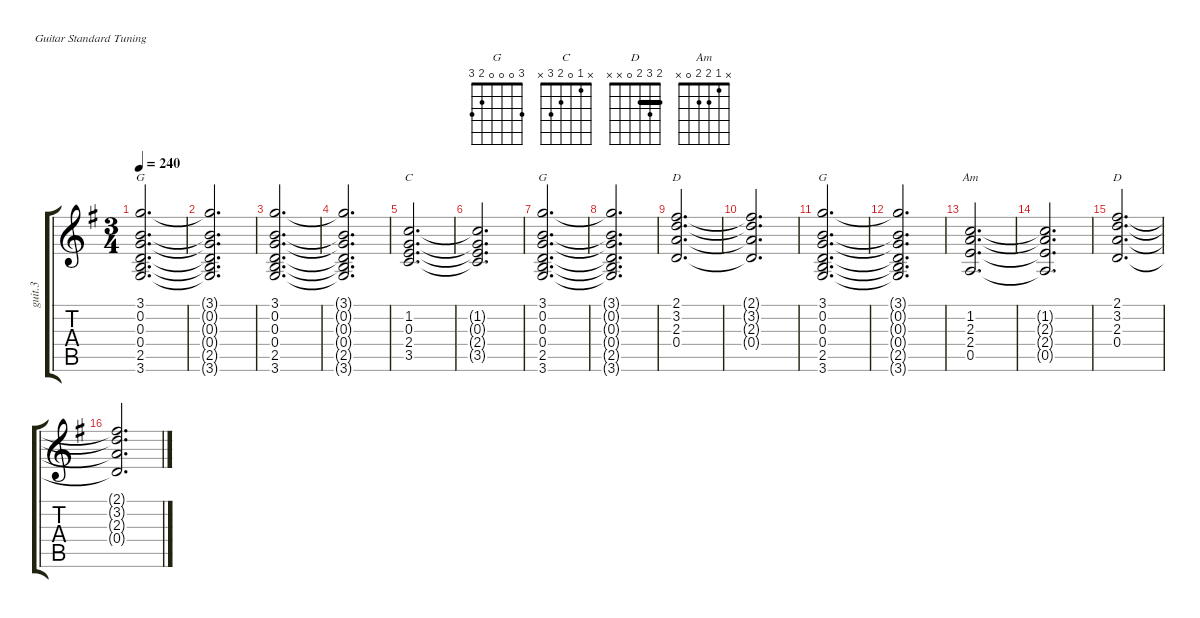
\defaultSystemsLayout 8
\hideDynamics
\bracketExtendMode groupsimilarinstruments
\otherSystemsTrackNameOrientation horizontal
\track ("Guitar 3" "guit.3") {defaultSystemsLayout 8 instrument acousticguitarnylon}
\staff {score tabs}
\tuning (E4 B3 G3 D3 A2 E2)
\chord ("G" 3 0 0 0 2 3) {showfingering false}
\chord ("C" x 1 0 2 3 x) {showfingering false}
\chord ("D" 2 3 2 0 x x) {showfingering false barre 2}
\chord ("Am" x 1 2 2 0 x) {showfingering false}
\ts (3 4)
\beaming (8 2 2 2)
\tempo 240
\clef g2
\ks g
(0.2{acc forcenatural} 0.3{acc forcenatural} 0.4{acc forcenatural} 3.6{acc forcenatural} 2.5{acc forcenatural} 3.1{acc forcenatural}).2{d ch "G" dy mf instrument acousticguitarnylon beam Up} |
(3.1{t acc forcenatural} 0.2{t acc forcenatural} 0.3{t acc forcenatural} 0.4{t acc forcenatural} 2.5{t acc forcenatural} 3.6{t acc forcenatural}).2{d beam Up} |
(3.1{acc forcenatural} 0.2{acc forcenatural} 0.3{acc forcenatural} 0.4{acc forcenatural} 2.5{acc forcenatural} 3.6{acc forcenatural}).2{d beam Up} |
(3.1{t acc forcenatural} 0.2{t acc forcenatural} 0.3{t acc forcenatural} 0.4{t acc forcenatural} 2.5{t acc forcenatural} 3.6{t acc forcenatural}).2{d beam Up} |
(3.5{acc forcenatural} 2.4{acc forcenatural} 0.3{acc forcenatural} 1.2{acc forcenatural}).2{d ch "C" beam Up} |
(1.2{t acc forcenatural} 0.3{t acc forcenatural} 2.4{t acc forcenatural} 3.5{t acc forcenatural}).2{d beam Up} |
(3.6{acc forcenatural} 2.5{acc forcenatural} 0.4{acc forcenatural} 0.3{acc forcenatural} 0.2{acc forcenatural} 3.1{acc forcenatural}).2{d ch "G" beam Up} |
(3.6{t acc forcenatural} 2.5{t acc forcenatural} 0.4{t acc forcenatural} 0.3{t acc forcenatural} 0.2{t acc forcenatural} 3.1{t acc forcenatural}).2{d beam Up} |
(2.1{acc #} 3.2{acc forcenatural} 2.3{acc forcenatural} 0.4{acc forcenatural}).2{d ch "D" beam Up} |
(2.1{t acc #} 3.2{t acc forcenatural} 2.3{t acc forcenatural} 0.4{t acc forcenatural}).2{d beam Up} |
(3.6{acc forcenatural} 2.5{acc forcenatural} 0.4{acc forcenatural} 0.3{acc forcenatural} 0.2{acc forcenatural} 3.1{acc forcenatural}).2{d ch "G" beam Up} |
(3.6{t acc forcenatural} 2.5{t acc forcenatural} 0.4{t acc forcenatural} 0.3{t acc forcenatural} 0.2{t acc forcenatural} 3.1{t acc forcenatural}).2{d beam Up} |
(0.5{acc forcenatural} 2.4{acc forcenatural} 2.3{acc forcenatural} 1.2{acc forcenatural}).2{d ch "Am" beam Up} |
(2.3{t acc forcenatural} 2.4{t acc forcenatural} 0.5{t acc forcenatural} 1.2{t acc forcenatural}).2{d beam Up} |
(2.1{acc #} 3.2{acc forcenatural} 2.3{acc forcenatural} 0.4{acc forcenatural}).2{d ch "D" beam Up} |
(2.1{t acc #} 2.3{t acc forcenatural} 3.2{t acc forcenatural} 0.4{t acc forcenatural}).2{d beam Up}
